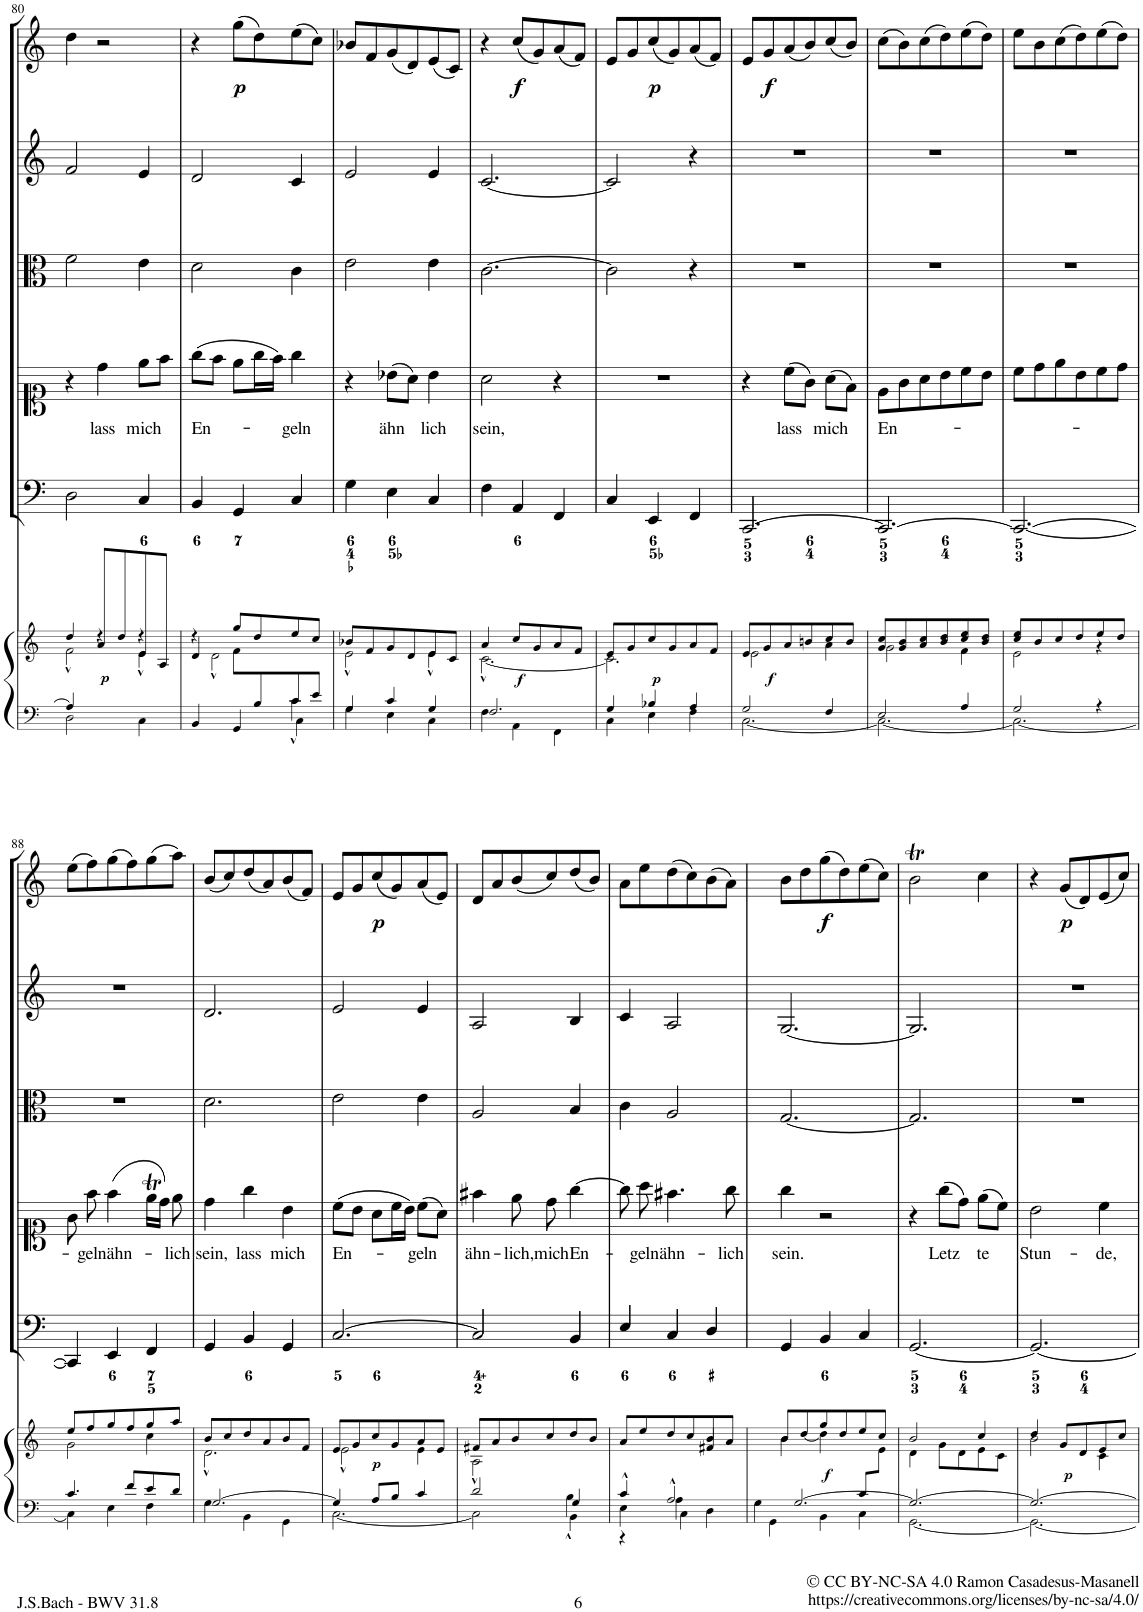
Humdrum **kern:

**kern	**kern	**dynam	**kern	**kern	**text	**kern	**kern	**kern	**dynam
*part6	*part6	*part6	*part5	*part4	*part4	*part3	*part2	*part1	*part1
*staff7	*staff6	*staff6/7	*staff5	*staff4	*staff4	*staff3	*staff2	*staff1	*staff1
*I"Piano reduction	*	*	*I"Violoncello II.  e Continuo.	*I"Soprano.	*	*I"Viola I. II.	*I"Violino I. II.	*I"Oboe I.	*
*I'Pno	*	*	*I'Vc	*	*	*I'Vla	*I'Vln	*I'Ob	*
!!LO:PB:g=z
*clefF4	*clefG2	*	*clefF4	*clefC1	*	*clefC3	*clefG2	*clefG2	*
*k[]	*k[]	*	*k[]	*k[]	*	*k[]	*k[]	*k[]	*
*M3/4	*M3/4	*	*M3/4	*M3/4	*	*M3/4	*M3/4	*M3/4	*
=80	=80	=80	=80	=80	=80	=80	=80	=80	=80
*^	*^	*	*	*	*	*	*	*	*
*	*	*	*^	*	*	*	*	*	*	*	*
4A/]	2D\	4dd/	2f^^\	4ryy	.	2D\	4r	.	2f\	2f/	4dd\	.
!	!	!	!	!	!LO:DY:b	!	!	!LO:LY:b	!	!	!	!
2ryy	.	4r	.	8a/L	p	.	4dd\	lass	.	.	2r	.
.	.	.	.	8dd/	.	.	.	.	.	.	.	.
!	!	!	!	!	!	!	!	!LO:LY:b	!	!	!	!
.	4C\	4r	4e^^\	8e/	.	4C/	8ee\L	mich	4e\	4e/	.	.
.	.	.	.	8A/J	.	.	8ff\J	.	.	.	.	.
=81	=81	=81	=81	=81	=81	=81	=81	=81	=81	=81	=81	=81
*	*^	*	*	*	*	*	*	*	*	*	*	*
!	!	!	!	!	!	!	!	!	!LO:LY:b	!	!	!	!
4.ryy	2ryy	4BB/	4r	4d/	2d^^\	.	4BB/	(8gg\L	En-	2d\	2d/	4r	.
.	.	.	.	.	.	.	.	8ff\J	.	.	.	.	.
!	!	!	!	!	!	!	!	!	!	!	!	!	!LO:DY:b
.	.	4GG/	8gg/L	8f\L	.	.	4GG/	8ee\L	.	.	.	(8gg\L	p
8B/	.	.	8dd/	4.ryy	.	.	.	16gg\L	.	.	.	8dd\)	.
.	.	.	.	.	.	.	.	16ff\JJ)	.	.	.	.	.
!	!	!	!	!	!	!	!	!	!LO:LY:b	!	!	!	!
8c/	4c^^\	4C\	8ee/	.	4ryy	.	4C/	4gg\	geln	4c\	4c/	(8ee\	.
8e/J	.	.	8cc/J	.	.	.	.	.	.	.	.	8cc\J)	.
*	*v	*v	*	*	*	*	*	*	*	*	*	*	*
*	*	*	*v	*v	*	*	*	*	*	*	*	*
=82	=82	=82	=82	=82	=82	=82	=82	=82	=82	=82	=82
4G/	4G\	8b-X/L	2e^^\	.	4G\	4r	.	2e\	2e/	8b-X/L	.
.	.	8f/	.	.	.	.	.	.	.	8f/	.
!	!	!	!	!	!	!	!LO:LY:b	!	!	!	!
4c/	4E\	8g/	.	.	4E\	(8b-X\L	ähn	.	.	(8g/	.
.	.	8d/	.	.	.	8a\J)	.	.	.	8d/)	.
!	!	!	!	!	!	!	!LO:LY:b	!	!	!	!
4G/	4C\	8e/	4e^^\	.	4C/	4b-\	lich	4e\	4e/	(8e/	.
.	.	8c/J	.	.	.	.	.	.	.	8c/J)	.
=83	=83	=83	=83	=83	=83	=83	=83	=83	=83	=83	=83
!	!	!	!	!	!	!	!LO:LY:b	!	!	!	!
2.F/	4F\	4a/	[2.c^^\	.	4F\	2a\	sein,	[2.c\	[2.c/	4r	.
!	!	!	!	!LO:DY:b	!	!	!	!	!	!	!LO:DY:b
.	4AA\	8cc/L	.	f	4AA/	.	.	.	.	(8cc/L	f
.	.	8g/	.	.	.	.	.	.	.	8g/)	.
.	4FF\	8a/	.	.	4FF/	4r	.	.	.	(8a/	.
.	.	8f/J	.	.	.	.	.	.	.	8f/J)	.
=84	=84	=84	=84	=84	=84	=84	=84	=84	=84	=84	=84
4G/	4C\	8e/L	2.c\]	.	4C/	2.r	.	2c\]	2c/]	8e/L	.
.	.	8g/	.	.	.	.	.	.	.	8g/	.
!	!	!	!	!LO:DY:b	!	!	!	!	!	!	!LO:DY:b
4B-X/	4E\	8cc/	.	p	4EE/	.	.	.	.	(8cc/	p
.	.	8g/	.	.	.	.	.	.	.	8g/)	.
4A/	4F\	8a/	.	.	4FF/	.	.	4r	4r	(8a/	.
.	.	8f/J	.	.	.	.	.	.	.	8f/J)	.
=85	=85	=85	=85	=85	=85	=85	=85	=85	=85	=85	=85
*	*	*	*	*	*^	*	*	*	*	*	*
2G/	[2.C\	8e/L	2e\	.	[2.CC/	2CC/	4r	.	2.r	2.r	8e/L	.
!	!	!	!	!LO:DY:b	!	!	!	!	!	!	!	!LO:DY:b
.	.	8g/	.	f	.	.	.	.	.	.	8g/	f
!	!	!	!	!	!	!	!	!LO:LY:b	!	!	!	!
.	.	8a/	.	.	.	.	(8cc\L	lass	.	.	(8a/	.
.	.	8bn/	.	.	.	.	8g\J)	.	.	.	8b/)	.
!	!	!	!	!	!	!	!	!LO:LY:b	!	!	!	!
4F/	.	8cc/	4a\	.	.	4ryy	(8a\L	mich	.	.	(8cc/	.
.	.	8b/J	.	.	.	.	8f\J)	.	.	.	8b/J)	.
=86	=86	=86	=86	=86	=86	=86	=86	=86	=86	=86	=86	=86
!	!	!	!	!	!	!	!	!LO:LY:b	!	!	!	!
2E/	2.C\_	8g/ 8cc/L	2g\	.	2.CC/_	2CC/	8e\L	En-	2.r	2.r	(8cc\L	.
.	.	8g/ 8b/	.	.	.	.	8g\	.	.	.	8b\)	.
.	.	8a/ 8cc/	.	.	.	.	8a\	.	.	.	(8cc\	.
.	.	8b/ 8dd/	.	.	.	.	8b\	.	.	.	8dd\)	.
4A/	.	8cc/ 8ee/	4f\	.	.	4ryy	8cc\	.	.	.	(8ee\	.
.	.	8b/ 8dd/J	.	.	.	.	8b\J	.	.	.	8dd\J)	.
*	*	*	*	*	*v	*v	*	*	*	*	*	*
=87	=87	=87	=87	=87	=87	=87	=87	=87	=87	=87	=87
2G/	2.C\_	8cc/ 8ee/L	2e\	.	2.CC/_ [2.CC/	8cc\L	.	2.r	2.r	8ee\L	.
.	.	8b/	.	.	.	8dd\	.	.	.	8b\	.
.	.	8cc/	.	.	.	8ee\	.	.	.	(8cc\	.
.	.	8dd/	.	.	.	8b\	.	.	.	8dd\)	.
4r	.	8ee/	4r	.	.	8cc\	.	.	.	(8ee\	.
.	.	8dd/J	.	.	.	8dd\J	.	.	.	8dd\J)	.
!!LO:LB:g=z
=88	=88	=88	=88	=88	=88	=88	=88	=88	=88	=88	=88
4.c/	4C\]	8ee/L	2g\	.	4CC/] 4CC/]	8g\	.	2.r	2.r	(8ee\L	.
!	!	!	!	!	!	!	!LO:LY:b	!	!	!	!
.	.	8ff/	.	.	.	8ff\	geln	.	.	8ff\)	.
!	!	!	!	!	!	!	!LO:LY:b	!	!	!	!
.	4E\	8gg/	.	.	4EE/ 4EE/	(4ff\	ähn-	.	.	(8gg\	.
8f/L	.	8ff/	.	.	.	.	.	.	.	8ff\)	.
8e/	4F\	8gg/	4cc\	.	4FF/ 4FF/	16eet\LL	.	.	.	(8gg\	.
.	.	.	.	.	.	16dd\JJ)	.	.	.	.	.
!	!	!	!	!	!	!	!LO:LY:b	!	!	!	!
8d/J	.	8aa/J	.	.	.	8ee\	lich	.	.	8aa\J)	.
=89	=89	=89	=89	=89	=89	=89	=89	=89	=89	=89	=89
*	*	*	*	*	*^	*	*	*	*	*	*
!	!	!	!	!	!	!	!	!LO:LY:b	!	!	!	!
[2.G/	4G\	8b/L	2.d^^\	.	4GG/	4GG/	4dd\	sein,	2.d\	2.d/	(8b/L	.
.	.	8cc/	.	.	.	.	.	.	.	.	8cc/)	.
!	!	!	!	!	!	!	!	!LO:LY:b	!	!	!	!
.	4BB\	8dd/	.	.	4BB/	4BB/	4gg\	lass	.	.	(8dd/	.
.	.	8a/	.	.	.	.	.	.	.	.	8a/)	.
!	!	!	!	!	!	!	!	!LO:LY:b	!	!	!	!
.	4GG\	8b/	.	.	4GG/	4GG/	4b\	mich	.	.	(8b/	.
.	.	8f/J	.	.	.	.	.	.	.	.	8f/J)	.
*	*	*	*	*	*v	*v	*	*	*	*	*	*
=90	=90	=90	=90	=90	=90	=90	=90	=90	=90	=90	=90
!	!	!	!	!	!	!	!LO:LY:b	!	!	!	!
4G/]	[2.C\	8e/L	2e^^\	.	[2.C/	(8cc\L	En-	2e\	2e/	8e/L	.
.	.	8g/	.	.	.	8b\J	.	.	.	8g/	.
!	!	!	!	!LO:DY:b	!	!	!	!	!	!	!LO:DY:b
8A/L	.	8cc/	.	p	.	8a\L	.	.	.	(8cc/	p
8B/J	.	8g/	.	.	.	16cc\L	.	.	.	8g/)	.
.	.	.	.	.	.	16b\JJ)	.	.	.	.	.
!	!	!	!	!	!	!	!LO:LY:b	!	!	!	!
4c/	.	8a/	4e\	.	.	(8cc\L	geln	4e\	4e/	(8a/	.
.	.	8e/J	.	.	.	8a\J)	.	.	.	8e/J)	.
=91	=91	=91	=91	=91	=91	=91	=91	=91	=91	=91	=91
*	*^	*	*	*	*^	*	*	*	*	*	*
!	!	!	!	!	!	!	!	!	!LO:LY:b	!	!	!	!
2ryy	2d/	2C\]	8f#X/L	2A^^\	.	2C/]	2C/	4ff#X\	ähn-	2A/	2A/	8d/L	.
.	.	.	8a/	.	.	.	.	.	.	.	.	8a/	.
!	!	!	!	!	!	!	!	!	!LO:LY:b	!	!	!	!
.	.	.	8b/	.	.	.	.	8ee\	-lich,	.	.	(8b/	.
!	!	!	!	!	!	!	!	!	!LO:LY:b	!	!	!	!
.	.	.	8cc/	.	.	.	.	8dd\	mich	.	.	8cc/)	.
!	!	!	!	!	!	!	!	!	!LO:LY:b	!	!	!	!
4B^^\	4G/	4BB\	8dd/	4ryy	.	4BB/	4BB/	[4gg\	En-	4B/	4B/	(8dd/	.
.	.	.	8b/J	.	.	.	.	.	.	.	.	8b/J)	.
=92	=92	=92	=92	=92	=92	=92	=92	=92	=92	=92	=92	=92	=92
4c^^/	4E\	4r	8a/L	2ryy	.	4E/	4E/	8gg\]	.	4c\	4c/	8a\L	.
!	!	!	!	!	!	!	!	!	!LO:LY:b	!	!	!	!
.	.	.	8ee/	.	.	.	.	8aa\	-geln	.	.	8ee\	.
!	!	!	!	!	!	!	!	!	!LO:LY:b	!	!	!	!
2A^^/	4C\	4A\	8dd/	.	.	4C/	4C/	4.ff#X\	ähn-	2A/	2A/	(8dd\	.
.	.	.	8cc/	.	.	.	.	.	.	.	.	8cc\)	.
.	4D\	4ryy	8b/	4f#X/	.	4D/	4D/	.	.	.	.	(8b\	.
!	!	!	!	!	!	!	!	!	!LO:LY:b	!	!	!	!
.	.	.	8a/J	.	.	.	.	8gg\	-lich	.	.	8a\J)	.
*	*	*	*	*	*	*v	*v	*	*	*	*	*	*
=93	=93	=93	=93	=93	=93	=93	=93	=93	=93	=93	=93	=93
*	*	*^	*	*	*	*	*	*	*	*	*	*
!	!	!	!	!	!	!	!	!	!LO:LY:b	!	!	!	!
2ryy	[2.G/	4GG\	4G\	8b/L	4b\	.	4GG/	4gg\	sein.	[2.G/	[2.G/	8b\L	.
.	.	.	.	[<8dd/	.	.	.	.	.	.	.	8dd\	.
!	!	!	!	!	!	!LO:DY:b	!	!	!	!	!	!	!LO:DY:b
.	.	4BB\	2ryy	8gg/	4dd\]	f	4BB/	2r	.	.	.	(8gg\	f
.	.	.	.	8dd/	.	.	.	.	.	.	.	8dd\)	.
8c/L	.	4C\	.	8ee/	8ryy	.	4C/	.	.	.	.	(8ee\	.
8ryy	.	.	.	8cc/J	8e\J	.	.	.	.	.	.	8cc\J)	.
*	*v	*v	*v	*	*	*	*	*	*	*	*	*	*
=94	=94	=94	=94	=94	=94	=94	=94	=94	=94	=94	=94
2.G/_	[2.GG\	2b/	4d\	.	[2.GG/	4r	.	2.G/]	2.G/]	2bt\	.
!	!	!	!	!	!	!	!LO:LY:b	!	!	!	!
.	.	.	8g\L	.	.	(8gg\L	Letz	.	.	.	.
.	.	.	8d\	.	.	8dd\J)	.	.	.	.	.
!	!	!	!	!	!	!	!LO:LY:b	!	!	!	!
.	.	4cc/	8e\	.	.	(8ee\L	te	.	.	4cc\	.
.	.	.	8c\J	.	.	8cc\J)	.	.	.	.	.
=95	=95	=95	=95	=95	=95	=95	=95	=95	=95	=95	=95
!	!	!	!	!	!	!	!LO:LY:b	!	!	!	!
2.G/_	2.GG\_	4dd/	2b\	.	2.GG/_	2b\	Stun-	2.r	2.r	4r	.
!	!	!	!	!LO:DY:b	!	!	!	!	!	!	!LO:DY:b
.	.	8g/L	.	p	.	.	.	.	.	(8g/L	p
.	.	8d/	.	.	.	.	.	.	.	8d/)	.
!	!	!	!	!	!	!	!LO:LY:b	!	!	!	!
.	.	8e/	4c\	.	.	4cc\	-de,	.	.	(8e/	.
.	.	8cc/J	.	.	.	.	.	.	.	8cc/J)	.
*v	*v	*	*	*	*	*	*	*	*	*	*
*	*v	*v	*	*	*	*	*	*	*	*
=	=	=	=	=	=	=	=	=	=
*-	*-	*-	*-	*-	*-	*-	*-	*-	*-
